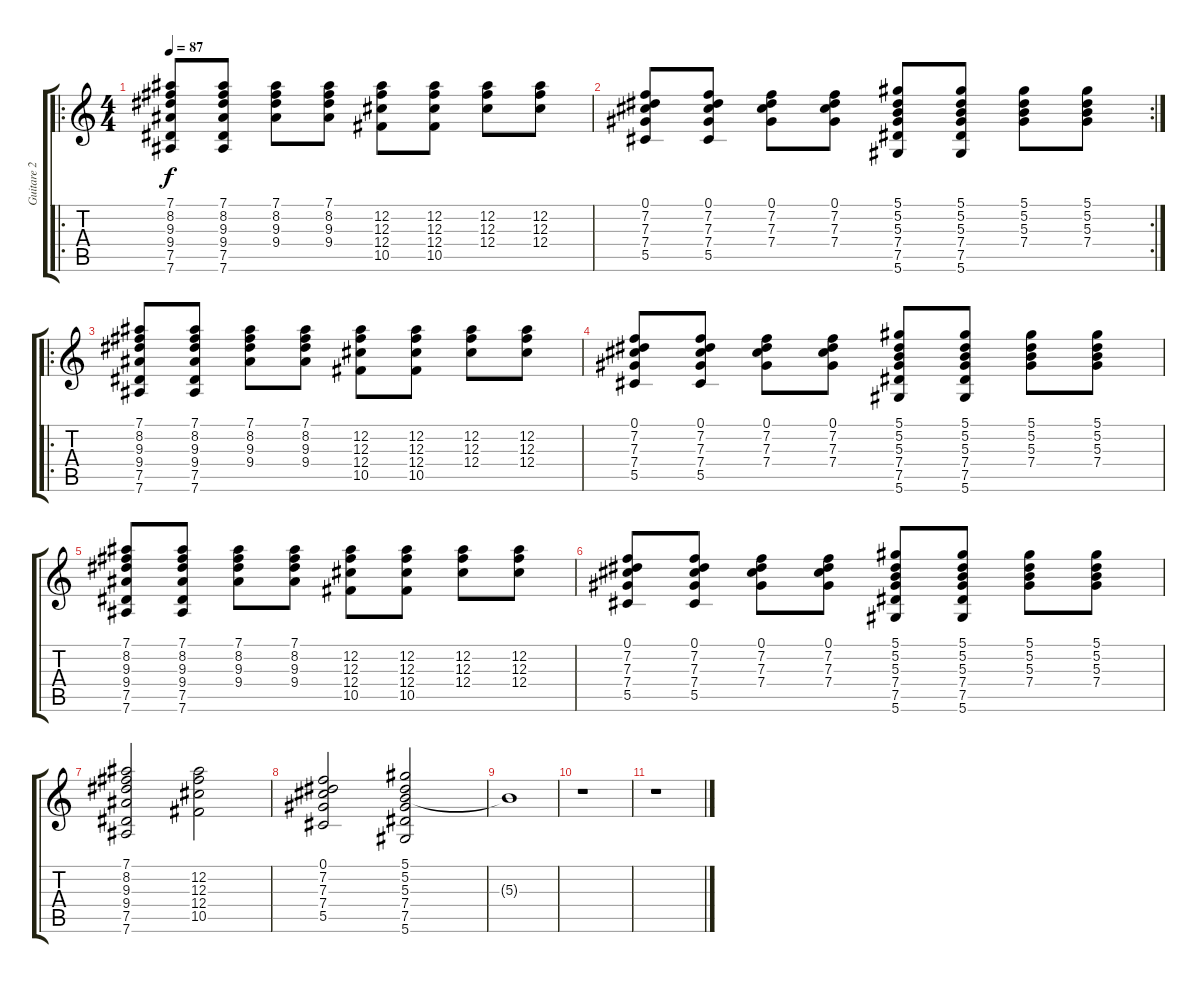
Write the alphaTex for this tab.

\track ("Guitare 2" "Guitare 2") {instrument electricguitarclean}
\staff {score tabs}
\tuning (Eb4 Bb3 Gb3 Db3 Ab2 Eb2) {hide}
\ro
\ts (4 4)
\tempo 87
\clef g2
\ks c
(7.1 8.2 9.3 9.4 7.5 7.6).8{dy f} (7.1 8.2 9.3 9.4 7.5 7.6).8 (7.1 8.2 9.3 9.4).8 (7.1 8.2 9.3 9.4).8 (12.2 12.3 12.4 10.5).8 (12.2 12.3 12.4 10.5).8 (12.2 12.3 12.4).8 (12.2 12.3 12.4).8 |
\rc 2
(0.1 7.2 7.3 7.4 5.5).8 (0.1 7.2 7.3 7.4 5.5).8 (0.1 7.2 7.3 7.4).8 (0.1 7.2 7.3 7.4).8 (5.1 5.2 5.3 7.4 7.5 5.6).8 (5.1 5.2 5.3 7.4 7.5 5.6).8 (5.1 5.2 5.3 7.4).8 (5.1 5.2 5.3 7.4).8 |
\ro
(7.1 8.2 9.3 9.4 7.5 7.6).8 (7.1 8.2 9.3 9.4 7.5 7.6).8 (7.1 8.2 9.3 9.4).8 (7.1 8.2 9.3 9.4).8 (12.2 12.3 12.4 10.5).8 (12.2 12.3 12.4 10.5).8 (12.2 12.3 12.4).8 (12.2 12.3 12.4).8 |
(0.1 7.2 7.3 7.4 5.5).8 (0.1 7.2 7.3 7.4 5.5).8 (0.1 7.2 7.3 7.4).8 (0.1 7.2 7.3 7.4).8 (5.1 5.2 5.3 7.4 7.5 5.6).8 (5.1 5.2 5.3 7.4 7.5 5.6).8 (5.1 5.2 5.3 7.4).8 (5.1 5.2 5.3 7.4).8 |
(7.1 8.2 9.3 9.4 7.5 7.6).8 (7.1 8.2 9.3 9.4 7.5 7.6).8 (7.1 8.2 9.3 9.4).8 (7.1 8.2 9.3 9.4).8 (12.2 12.3 12.4 10.5).8 (12.2 12.3 12.4 10.5).8 (12.2 12.3 12.4).8 (12.2 12.3 12.4).8 |
(0.1 7.2 7.3 7.4 5.5).8 (0.1 7.2 7.3 7.4 5.5).8 (0.1 7.2 7.3 7.4).8 (0.1 7.2 7.3 7.4).8 (5.1 5.2 5.3 7.4 7.5 5.6).8 (5.1 5.2 5.3 7.4 7.5 5.6).8 (5.1 5.2 5.3 7.4).8 (5.1 5.2 5.3 7.4).8 |
(7.1 8.2 9.3 9.4 7.5 7.6).2 (12.2 12.3 12.4 10.5).2 |
(0.1 7.2 7.3 7.4 5.5).2 (5.1 5.2 5.3 7.4 7.5 5.6).2 |
5.3{t}.1 |
r.1 |
r.1
